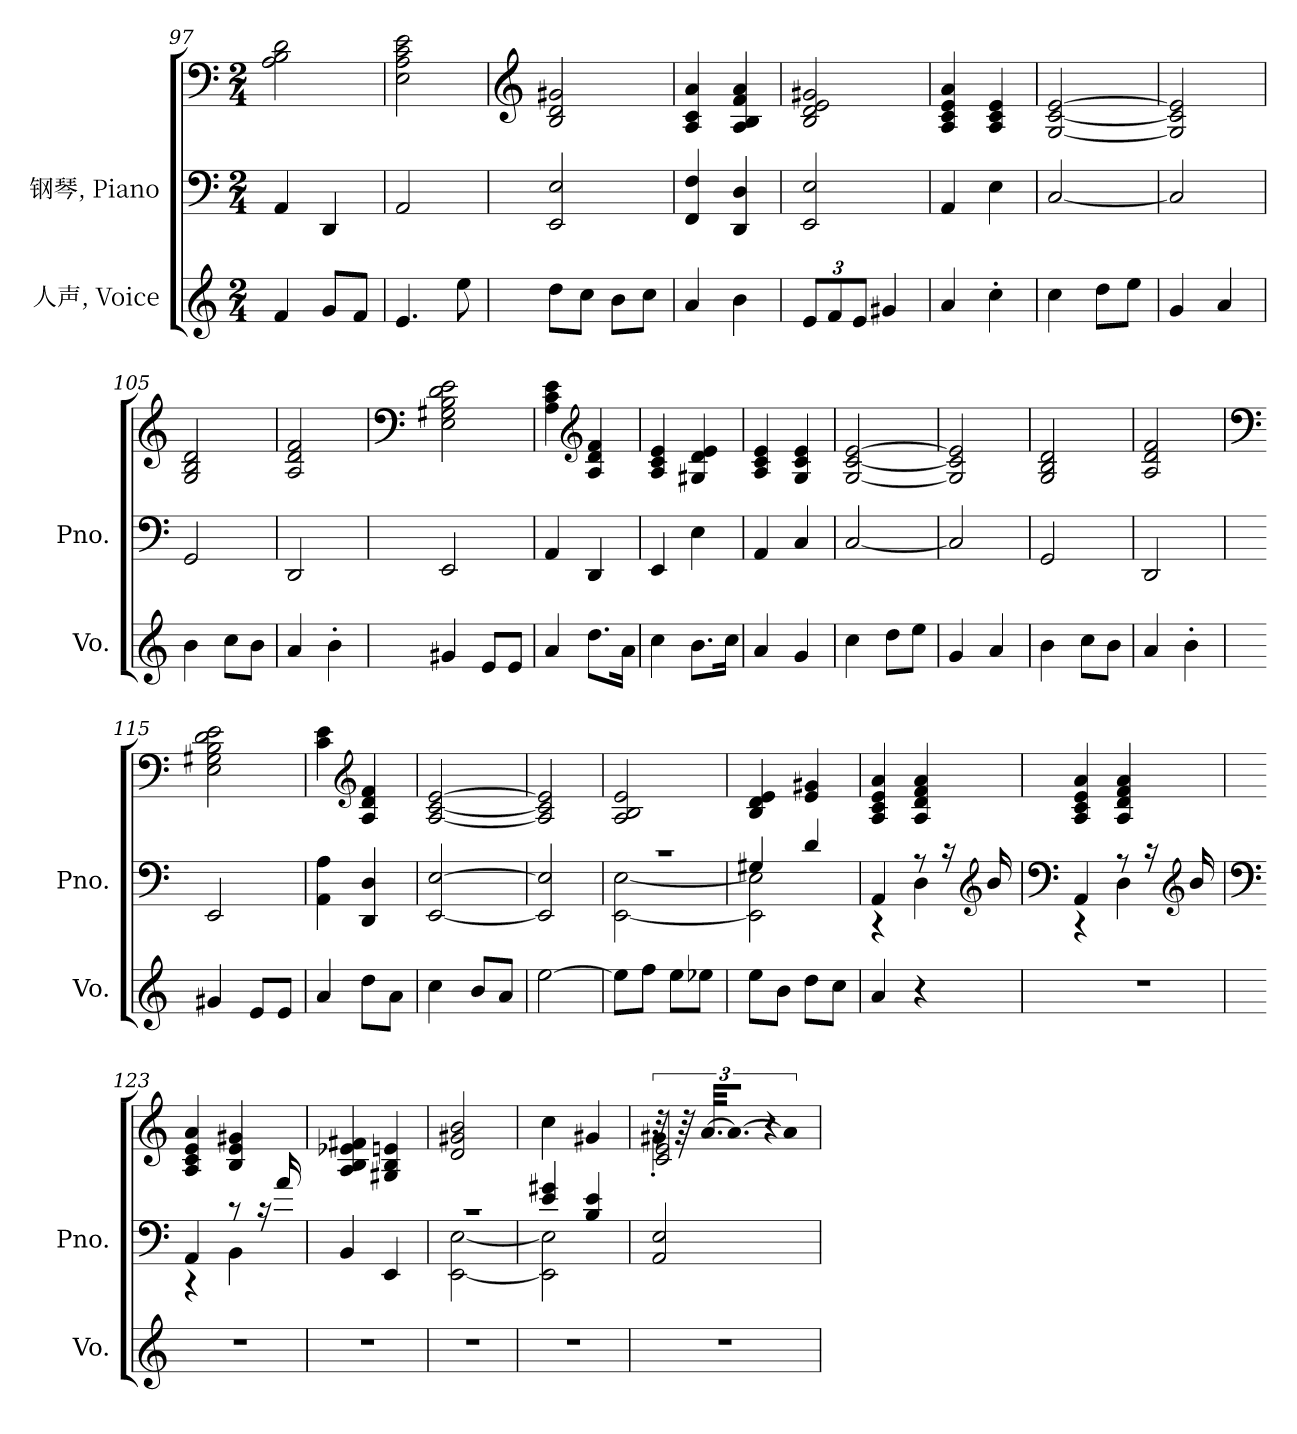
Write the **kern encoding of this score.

**kern	**kern	**kern
*part2	*part1	*part1
*staff3	*staff2	*staff1
*I"人声, Voice	*I"钢琴, Piano	*
*I'Vo.	*I'Pno.	*
*clefG2	*clefF4	*clefF4
*k[]	*k[]	*k[]
*M2/4	*M2/4	*M2/4
=97	=97	=97
4f/	4AA/	2A\ 2B\ 2d\
8g/L	4DD/	.
8f/J	.	.
=98	=98	=98
4.e/	2AA/	2E\ 2A\ 2c\ 2e\
8ee\	.	.
=99	=99	=99
*	*	*clefG2
8dd\L	2EE/ 2E/	2B/ 2d/ 2g#X/
8cc\J	.	.
8b\L	.	.
8cc\J	.	.
=100	=100	=100
4a/	4FF/ 4F/	4A/ 4c/ 4a/
4b\	4DD/ 4D/	4A/ 4B/ 4f/ 4a/
!!LO:LB:g=z
=101	=101	=101
*Xbrackettup	*	*
12e/L	2EE/ 2E/	2B/ 2d/ 2e/ 2g#X/
12f/	.	.
12e/J	.	.
4g#X/	.	.
=102	=102	=102
4a/	4AA/	4A/ 4c/ 4e/ 4a/
4cc'\	4E\	4A/ 4c/ 4e/
=103	=103	=103
4cc\	[2C/	[2G/ [2c/ [2e/
8dd\L	.	.
8ee\J	.	.
=104	=104	=104
4g/	2C/]	2G/] 2c/] 2e/]
4a/	.	.
=105	=105	=105
4b\	2GG/	2G/ 2B/ 2d/
8cc\L	.	.
8b\J	.	.
=106	=106	=106
4a/	2DD/	2A/ 2d/ 2f/
4b'\	.	.
=107	=107	=107
*	*	*clefF4
4g#X/	2EE/	2E\ 2G#X\ 2B\ 2d\ 2e\
8e/L	.	.
8e/J	.	.
=108	=108	=108
4a/	4AA/	4A\ 4c\ 4e\
*	*	*clefG2
8.dd\L	4DD/	4A/ 4d/ 4f/
16a\Jk	.	.
!!LO:LB:g=z
=109	=109	=109
4cc\	4EE/	4A/ 4c/ 4e/
8.b\L	4E\	4G#X/ 4d/ 4e/
16cc\Jk	.	.
=110	=110	=110
4a/	4AA/	4A/ 4c/ 4e/
4g/	4C/	4G/ 4c/ 4e/
=111	=111	=111
4cc\	[2C/	[2G/ [2c/ [2e/
8dd\L	.	.
8ee\J	.	.
=112	=112	=112
4g/	2C/]	2G/] 2c/] 2e/]
4a/	.	.
=113	=113	=113
4b\	2GG/	2G/ 2B/ 2d/
8cc\L	.	.
8b\J	.	.
=114	=114	=114
4a/	2DD/	2A/ 2d/ 2f/
4b'\	.	.
=115	=115	=115
*	*	*clefF4
4g#X/	2EE/	2E\ 2G#X\ 2B\ 2d\ 2e\
8e/L	.	.
8e/J	.	.
=116	=116	=116
4a/	4AA\ 4A\	4c\ 4e\
*	*	*clefG2
8dd\L	4DD/ 4D/	4A/ 4d/ 4f/
8a\J	.	.
=117	=117	=117
4cc\	[2EE/ [2E/	[2A/ [2c/ [2e/
8b/L	.	.
8a/J	.	.
=118	=118	=118
[2ee\	2EE/] 2E/]	2A/] 2c/] 2e/]
!!LO:LB:g=z
=119	=119	=119
*	*^	*
8ee\L]	2r	[2EE\ [2E\	2A/ 2B/ 2e/
8ff\J	.	.	.
8ee\L	.	.	.
8ee-X\J	.	.	.
=120	=120	=120	=120
8ee\L	4G#X/	2EE\] 2E\]	4B/ 4d/ 4e/
8b\J	.	.	.
8dd\L	4d/	.	4e/ 4g#X/
8cc\J	.	.	.
=121	=121	=121	=121
4a/	4AA/	4r	4A/ 4c/ 4e/ 4a/
4r	8r	4D\	4A/ 4d/ 4f/ 4a/
.	16r	.	.
*	*clefG2	*	*
.	16b/	.	.
=122	=122	=122	=122
*	*clefF4	*	*
2r	4AA/	4r	4A/ 4c/ 4e/ 4a/
.	8r	4D\	4A/ 4d/ 4f/ 4a/
.	16r	.	.
*	*clefG2	*	*
.	16b/	.	.
=123	=123	=123	=123
*	*clefF4	*	*
2r	4AA/	4r	4A/ 4c/ 4e/ 4a/
.	8r	4BB\	4B/ 4e/ 4g#X/
.	16r	.	.
.	16a/	.	.
*	*v	*v	*
=124	=124	=124
2r	4BB/	4A/ 4B/ 4e-X/ 4f#X/
.	4EE/	4G#X/ 4B/ 4en/
!!LO:PB:g=z
=125	=125	=125
*	*^	*
2r	2r	[2EE\ [2E\	2d/ 2g#X/ 2b/
=126	=126	=126	=126
2r	4e/ 4g#X/	2EE\] 2E\]	4cc\
.	4B/ 4e/	.	4g#X/
*	*v	*v	*
=127	=127	=127
*	*	*^
*	*	*	*^
2r	2AA/ 2E/	48r	4g#X'\	2c/ 2e/
.	.	96r	.	.
.	.	[48.a/KKL	.	.
.	.	8.a/J_	.	.
.	.	4a/]	4r	.
*	*	*v	*v	*v
=	=	=
*-	*-	*-
